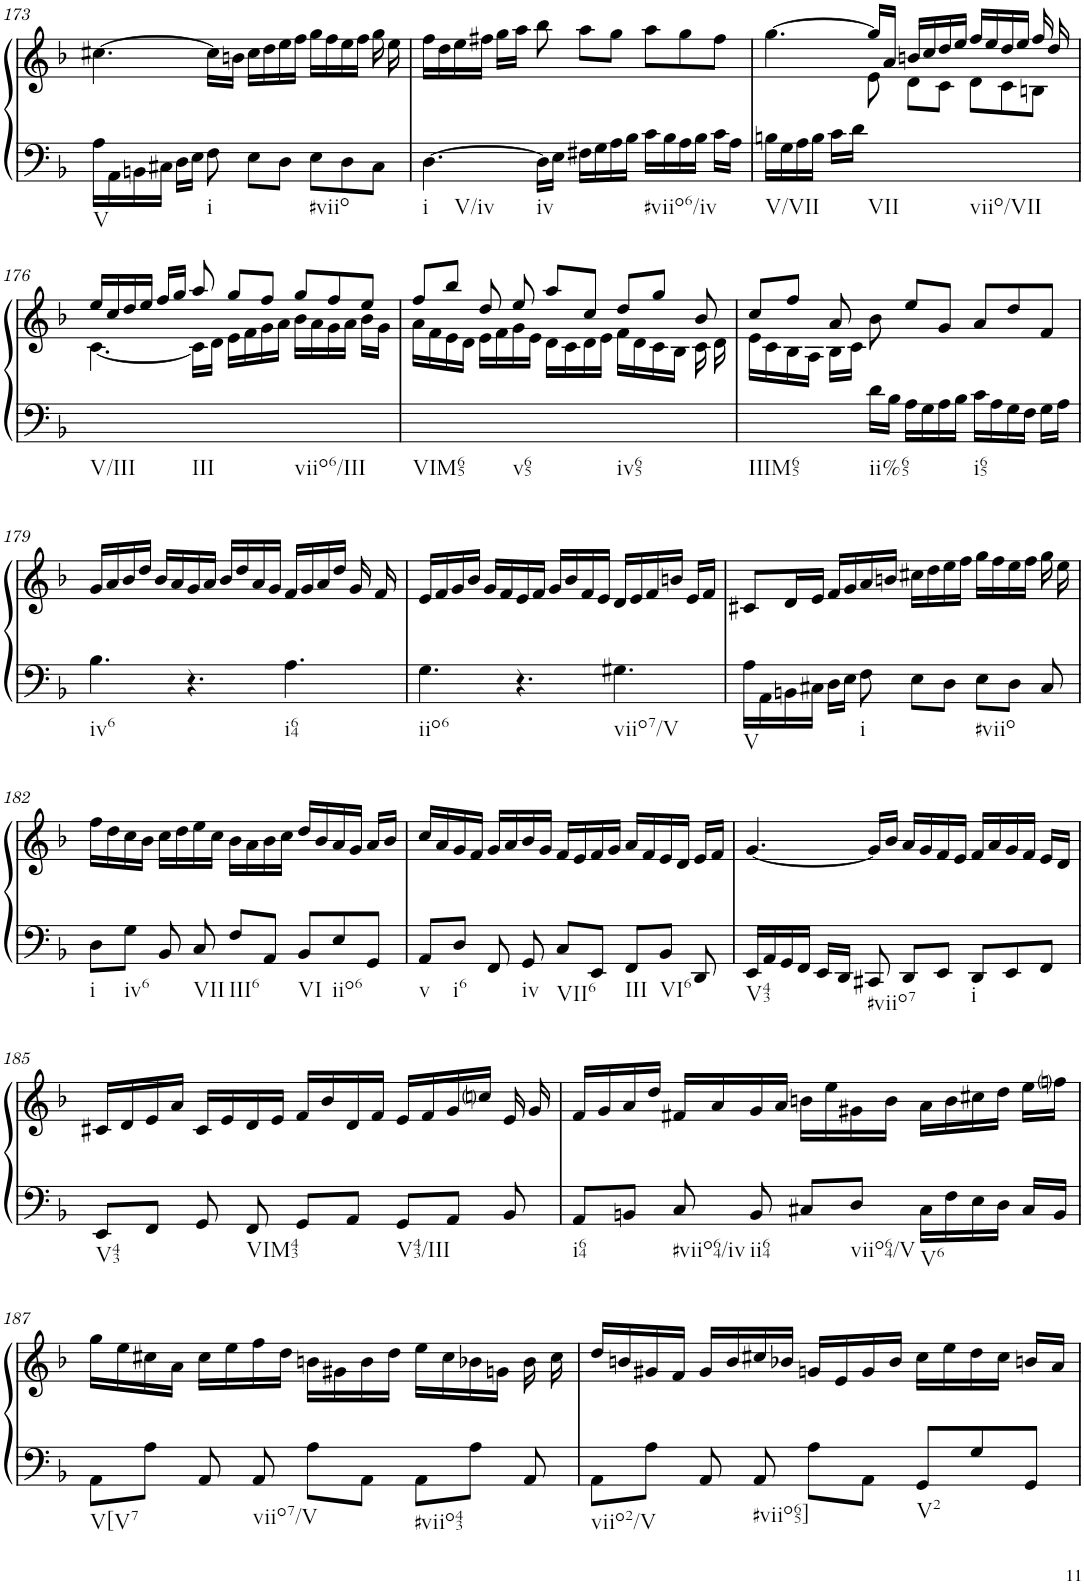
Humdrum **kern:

**kern	**kern
*part1	*part1
*staff2	*staff1
*I"Midi_2	*
!!LO:PB:g=z
*clefF4	*clefG2
*k[b-]	*k[b-]
*F:	*F:
*M9/8	*M9/8
=173	=173
!LO:TX:b:t=V	!
16A\LL	[4.cc#X\
16AA\	.
16BBn\	.
16C#X\JJ	.
16D\LL	.
16E\JJ	.
!LO:TX:b:t=i	!
8F\	16cc#\LL]
.	16bn\JJ
8E\L	16cc#\LL
.	16dd\
8D\J	16ee\
.	16ff\JJ
!LO:TX:b:t=#viio	!
8E\L	16gg\LL
.	16ff\
8D\	16ee\
.	16ff\JJ
8C#\J	16gg\
.	16ee\
=174	=174
!LO:TX:b:t=i	!
!LO:TX:b:t=V/iv	!
[4.D\	16ff\LL
.	16dd\
.	16ee\
.	16ff#X\JJ
.	16gg\LL
.	16aa\JJ
!LO:TX:b:t=iv	!
16D\LL]	8bb-\
16E\JJ	.
16F#X\LL	8aa\L
16G\	.
16A\	8gg\J
16B-\JJ	.
!LO:TX:b:t=#viio6/iv	!
16c\LL	8aa\L
16B-\	.
16A\	8gg\
16B-\JJ	.
16c\LL	8ff#\J
16A\JJ	.
=175	=175
*	*^
!LO:TX:b:t=V/VII	!	!
16Bn\LL	[4.gg\	4.ryy
16G\	.	.
16A\	.	.
16B\JJ	.	.
16c\LL	.	.
16d\JJ	.	.
!LO:TX:b:t=VII	!	!
!LO:TX:b:t=viio/VII	!	!
2.ryy	16gg/LL]	8e\
.	16a/JJ	.
.	16bn/LL	8d\L
.	16cc/	.
.	16dd/	8c\J
.	16ee/JJ	.
.	16ff/LL	8d\L
.	16ee/	.
.	16dd/	8c\
.	16ee/JJ	.
.	16ff/	8Bn\J
.	16dd/	.
!!LO:LB:g=z	!!
=176	=176	=176
!LO:TX:b:t=V/III	!	!
!LO:TX:b:t=III	!	!
!LO:TX:b:t=viio6/III	!	!
1ryy	16ee/LL	[4.c\
.	16cc/	.
.	16dd/	.
.	16ee/JJ	.
.	16ff/LL	.
.	16gg/JJ	.
.	8aa/	16c\LL]
.	.	16d\JJ
.	8gg/L	16e\LL
.	.	16f\
.	8ff/J	16g\
.	.	16a\JJ
.	8gg/L	16b-\LL
.	.	16a\
.	8ff/	16g\
.	.	16a\JJ
8ryy	8ee/J	16b-\LL
.	.	16g\JJ
=177	=177	=177
!LO:TX:b:t=VIM65	!	!
!LO:TX:b:t=v65	!	!
!LO:TX:b:t=iv65	!	!
1ryy	8ff/L	16a\LL
.	.	16f\
.	8bb-/J	16e\
.	.	16d\JJ
.	8dd/	16e\LL
.	.	16f\
.	8ee/	16g\
.	.	16e\JJ
.	8aa/L	16d\LL
.	.	16c\
.	8cc/J	16d\
.	.	16e\JJ
.	8dd/L	16f\LL
.	.	16d\
.	8gg/J	16c\
.	.	16B-\JJ
8ryy	8b-/	16c\
.	.	16d\
=178	=178	=178
!LO:TX:b:t=IIIM65	!	!
4.ryy	8cc/L	16e\LL
.	.	16c\
.	8ff/J	16B-\
.	.	16A\JJ
.	8a/	16B-\LL
.	.	16c\JJ
!LO:TX:b:t=ii%65	!	!
16d\LL	8b-\	4.ryy
16B-\JJ	.	.
16A\LL	8ee/L	.
16G\	.	.
16A\	8g/J	.
16B-\JJ	.	.
!LO:TX:b:t=i65	!	!
16c\LL	8a/L	4.ryy
16A\	.	.
16G\	8dd/	.
16F\JJ	.	.
16G\LL	8f/J	.
16A\JJ	.	.
*	*v	*v
!!LO:LB:g=z
=179	=179
!LO:TX:b:t=iv6	!
4.B-\	16g/LL
.	16a/
.	16b-/
.	16dd/JJ
.	16b-/LL
.	16a/
4.r	16g/
.	16a/JJ
.	16b-/LL
.	16dd/
.	16a/
.	16g/JJ
!LO:TX:b:t=i64	!
4.A\	16f/LL
.	16g/
.	16a/
.	16dd/JJ
.	16g/
.	16f/
=180	=180
!LO:TX:b:t=iio6	!
4.G\	16e/LL
.	16f/
.	16g/
.	16b-/JJ
.	16g/LL
.	16f/
4.r	16e/
.	16f/JJ
.	16g/LL
.	16b-/
.	16f/
.	16e/JJ
!LO:TX:b:t=viio7/V	!
4.G#X\	16d/LL
.	16e/
.	16f/
.	16bn/JJ
.	16e/LL
.	16f/JJ
=181	=181
!LO:TX:b:t=V	!
16A\LL	8c#X/L
16AA\	.
16BBn\	16d/L
16C#X\JJ	16e/JJ
16D\LL	16f/LL
16E\JJ	16g/
!LO:TX:b:t=i	!
8F\	16a/
.	16bn/JJ
8E\L	16cc#X\LL
.	16dd\
8D\J	16ee\
.	16ff\JJ
!LO:TX:b:t=#viio	!
8E\L	16gg\LL
.	16ff\
8D\J	16ee\
.	16ff\JJ
8C#/	16gg\
.	16ee\
!!LO:LB:g=z
=182	=182
!LO:TX:b:t=i	!
8D\L	16ff\LL
.	16dd\
!LO:TX:b:t=iv6	!
8G\J	16cc\
.	16b-\JJ
8BB-/	16cc\LL
.	16dd\
!LO:TX:b:t=VII	!
8C/	16ee\
.	16cc\JJ
!LO:TX:b:t=III6	!
8F/L	16b-\LL
.	16a\
8AA/J	16b-\
.	16cc\JJ
!LO:TX:b:t=VI	!
8BB-/L	16dd/LL
.	16b-/
!LO:TX:b:t=iio6	!
8E/	16a/
.	16g/JJ
8GG/J	16a/LL
.	16b-/JJ
=183	=183
!LO:TX:b:t=v	!
8AA/L	16cc/LL
.	16a/
!LO:TX:b:t=i6	!
8D/J	16g/
.	16f/JJ
8FF/	16g/LL
.	16a/
!LO:TX:b:t=iv	!
8GG/	16b-/
.	16g/JJ
!LO:TX:b:t=VII6	!
8C/L	16f/LL
.	16e/
8EE/J	16f/
.	16g/JJ
!LO:TX:b:t=III	!
8FF/L	16a/LL
.	16f/
!LO:TX:b:t=VI6	!
8BB-/J	16e/
.	16d/JJ
8DD/	16e/LL
.	16f/JJ
=184	=184
!LO:TX:b:t=V43	!
16EE/LL	[4.g/
16AA/	.
16GG/	.
16FF/JJ	.
16EE/LL	.
16DD/JJ	.
!LO:TX:b:t=#viio7	!
8CC#X/	16g/LL]
.	16b-/JJ
8DD/L	16a/LL
.	16g/
8EE/J	16f/
.	16e/JJ
!LO:TX:b:t=i	!
8DD/L	16f/LL
.	16a/
8EE/	16g/
.	16f/JJ
8FF/J	16e/LL
.	16d/JJ
!!LO:LB:g=z
=185	=185
!LO:TX:b:t=V43	!
8EE/L	16c#X/LL
.	16d/
8FF/J	16e/
.	16a/JJ
8GG/	16c#/LL
.	16e/
!LO:TX:b:t=VIM43	!
8FF/	16d/
.	16e/JJ
8GG/L	16f/LL
.	16b-/
8AA/J	16d/
.	16f/JJ
!LO:TX:b:t=V43/III	!
8GG/L	16e/LL
.	16f/
8AA/J	16g/
.	16ccni/JJ
8BB-/	16e/
.	16g/
=186	=186
!LO:TX:b:t=i64	!
8AA/L	16f/LL
.	16g/
8BBn/J	16a/
.	16dd/JJ
!LO:TX:b:t=#viio64/iv	!
8C/	16f#X/LL
.	16a/
!LO:TX:b:t=ii64	!
8BB/	16g/
.	16a/JJ
8C#X/L	16bn\LL
.	16ee\
!LO:TX:b:t=viio64/V	!
8D/J	16g#X\
.	16b\JJ
!LO:TX:b:t=V6	!
16C#\LL	16a\LL
16F\	16b\
16E\	16cc#X\
16D\JJ	16dd\JJ
16C#/LL	16ee\LL
16BB/JJ	16ffni\JJ
!!LO:LB:g=z
=187	=187
!LO:TX:b:t=V[V7	!
8AA\L	16gg\LL
.	16ee\
8A\J	16cc#X\
.	16a\JJ
8AA/	16cc#\LL
.	16ee\
!LO:TX:b:t=viio7/V	!
8AA/	16ff\
.	16dd\JJ
8A\L	16bn\LL
.	16g#X\
8AA\J	16b\
.	16dd\JJ
!LO:TX:b:t=#viio43	!
8AA\L	16ee\LL
.	16cc#\
8A\J	16b-X\
.	16gn\JJ
8AA/	16b-\
.	16cc#\
=188	=188
!LO:TX:b:t=viio2/V	!
8AA\L	16dd/LL
.	16bn/
8A\J	16g#X/
.	16f/JJ
8AA/	16g#/LL
.	16b/
!LO:TX:b:t=#viio65]	!
8AA/	16cc#X/
.	16b-X/JJ
8A\L	16gn/LL
.	16e/
8AA\J	16g/
.	16b-/JJ
!LO:TX:b:t=V2	!
8GG/L	16cc#\LL
.	16ee\
8G/	16dd\
.	16cc#\JJ
8GG/J	16bn/LL
.	16a/JJ
=	=
*-	*-
